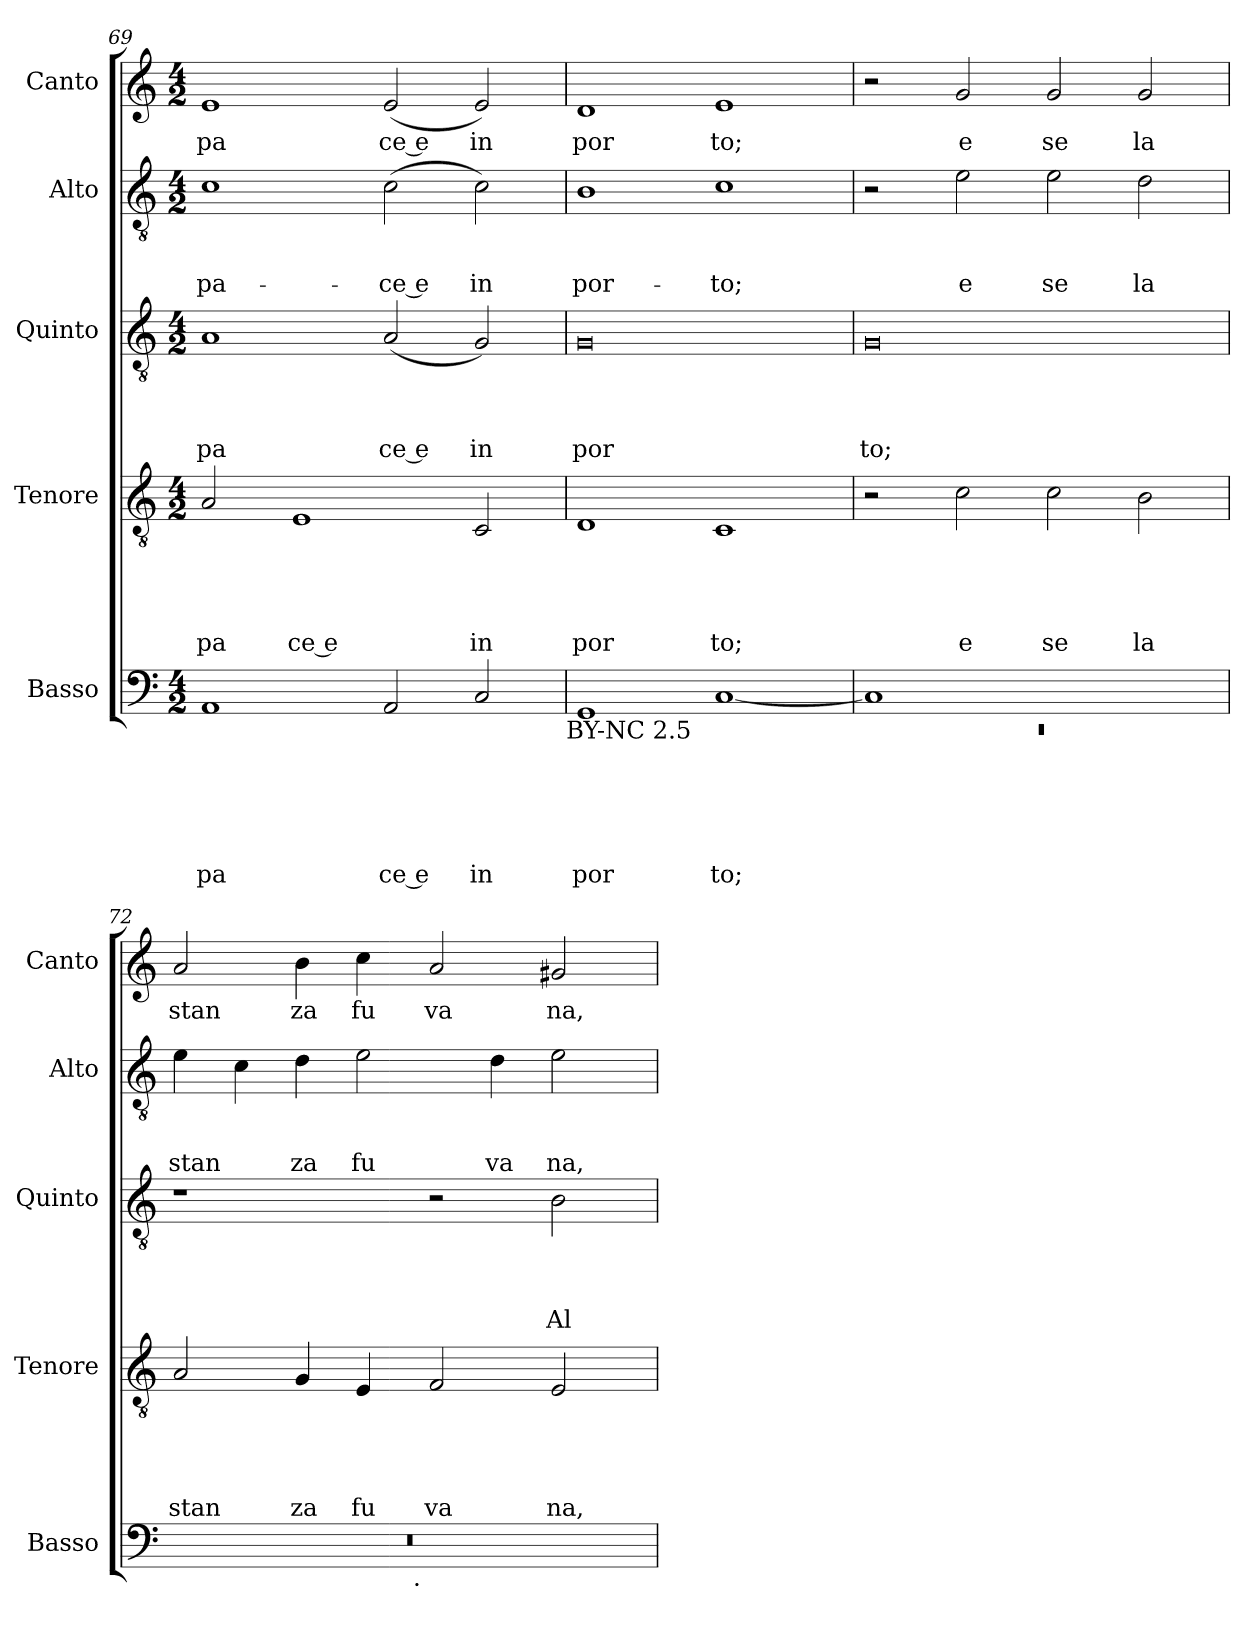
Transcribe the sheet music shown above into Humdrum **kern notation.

**kern	**text	**text	**text	**text	**text	**text	**kern	**text	**text	**text	**text	**text	**kern	**text	**text	**text	**text	**kern	**text	**text	**text	**kern	**text
*part5	*part5	*part5	*part5	*part5	*part5	*part5	*part4	*part4	*part4	*part4	*part4	*part4	*part3	*part3	*part3	*part3	*part3	*part2	*part2	*part2	*part2	*part1	*part1
*staff5	*staff5	*staff5	*staff5	*staff5	*staff5	*staff5	*staff4	*staff4	*staff4	*staff4	*staff4	*staff4	*staff3	*staff3	*staff3	*staff3	*staff3	*staff2	*staff2	*staff2	*staff2	*staff1	*staff1
*I"Basso	*	*	*	*	*	*	*I"Tenore	*	*	*	*	*	*I"Quinto	*	*	*	*	*I"Alto	*	*	*	*I"Canto	*
*I'Basso	*	*	*	*	*	*	*I'Tenore	*	*	*	*	*	*I'Quinto	*	*	*	*	*I'Alto	*	*	*	*I'Canto	*
*clefF4	*	*	*	*	*	*	*clefGv2	*	*	*	*	*	*clefGv2	*	*	*	*	*clefGv2	*	*	*	*clefG2	*
*k[]	*	*	*	*	*	*	*k[]	*	*	*	*	*	*k[]	*	*	*	*	*k[]	*	*	*	*k[]	*
*C:	*	*	*	*	*	*	*C:	*	*	*	*	*	*C:	*	*	*	*	*C:	*	*	*	*C:	*
*M4/2	*	*	*	*	*	*	*M4/2	*	*	*	*	*	*M4/2	*	*	*	*	*M4/2	*	*	*	*M4/2	*
=69	=69	=69	=69	=69	=69	=69	=69	=69	=69	=69	=69	=69	=69	=69	=69	=69	=69	=69	=69	=69	=69	=69	=69
!	!	!	!	!	!	!LO:LY:b	!	!	!	!	!	!LO:LY:b	!	!	!	!	!LO:LY:b	!	!	!	!LO:LY:b	!	!LO:LY:b
1AA	.	.	.	.	.	pa	2A/	.	.	.	.	pa	1A	.	.	.	pa	1c	.	.	pa-	1e	pa
!	!	!	!	!	!	!	!	!	!	!	!	!LO:LY:b:rj	!	!	!	!	!	!	!	!	!	!	!
.	.	.	.	.	.	.	1E	.	.	.	.	ce e	.	.	.	.	.	.	.	.	.	.	.
!	!	!	!	!	!	!LO:LY:b:rj	!	!	!	!	!	!	!	!	!	!	!LO:LY:b:rj	!	!	!	!LO:LY:b:rj	!	!LO:LY:b:rj
2AA/	.	.	.	.	.	ce e	.	.	.	.	.	.	(<2A/	.	.	.	ce e	(<2c\	.	.	-ce e	(<2e/	ce e
!	!	!	!	!	!	!LO:LY:b	!	!	!	!	!	!LO:LY:b	!	!	!	!	!LO:LY:b	!	!	!	!LO:LY:b	!	!LO:LY:b
2C/	.	.	.	.	.	in	2C/	.	.	.	.	in	2G/)	.	.	.	in	2c\)	.	.	in	2e/)	in
!LO:TX:b:t=BY-NC 2.5	!	!	!	!	!	!	!	!	!	!	!	!	!	!	!	!	!	!	!	!	!	!	!
=70	=70	=70	=70	=70	=70	=70	=70	=70	=70	=70	=70	=70	=70	=70	=70	=70	=70	=70	=70	=70	=70	=70	=70
!	!	!	!	!	!	!LO:LY:b	!	!	!	!	!	!LO:LY:b	!	!	!	!	!LO:LY:b	!	!	!	!LO:LY:b	!	!LO:LY:b
1GG	.	.	.	.	.	por	1D	.	.	.	.	por	0G	.	.	.	por	1B	.	.	por-	1d<	por
!	!	!	!	!	!	!LO:LY:b	!	!	!	!	!	!LO:LY:b	!	!	!	!	!	!	!	!	!LO:LY:b	!	!LO:LY:b
[<1C	.	.	.	.	.	to;	1C	.	.	.	.	to;	.	.	.	.	.	1c	.	.	-to;	1e	to;
=71	=71	=71	=71	=71	=71	=71	=71	=71	=71	=71	=71	=71	=71	=71	=71	=71	=71	=71	=71	=71	=71	=71	=71
*^	*	*	*	*	*	*	*	*	*	*	*	*	*	*	*	*	*	*	*	*	*	*	*
!	!LO:N:vis=1	!	!	!	!	!	!	!	!	!	!	!	!	!	!	!	!	!LO:LY:b	!	!	!	!	!	!
1C]	0rEE	.	.	.	.	.	.	2r	.	.	.	.	.	0G	.	.	.	to;	2r	.	.	.	2r	.
!	!	!	!	!	!	!	!	!	!	!	!	!	!LO:LY:b	!	!	!	!	!	!	!	!	!LO:LY:b	!	!LO:LY:b
.	.	.	.	.	.	.	.	2c\	.	.	.	.	e	.	.	.	.	.	2e\	.	.	e	2g/	e
!	!	!	!	!	!	!	!	!	!	!	!	!	!LO:LY:b	!	!	!	!	!	!	!	!	!LO:LY:b	!	!LO:LY:b
1ryy	.	.	.	.	.	.	.	2c\	.	.	.	.	se	.	.	.	.	.	2e\	.	.	se	2g/	se
!	!	!	!	!	!	!	!	!	!	!	!	!	!LO:LY:b	!	!	!	!	!	!	!	!	!LO:LY:b	!	!LO:LY:b
.	.	.	.	.	.	.	.	2B\	.	.	.	.	la	.	.	.	.	.	2d\	.	.	la	2g/	la
!!LO:LB:g=z
=72	=72	=72	=72	=72	=72	=72	=72	=72	=72	=72	=72	=72	=72	=72	=72	=72	=72	=72	=72	=72	=72	=72	=72	=72
!	!	!	!	!	!	!	!	!	!	!	!	!	!LO:LY:b	!	!	!	!	!	!	!	!	!LO:LY:b	!	!LO:LY:b
0r	2ryy	.	.	.	.	.	.	2A/	.	.	.	.	stan	1r	.	.	.	.	4e\	.	.	stan	2a/	stan
.	.	.	.	.	.	.	.	.	.	.	.	.	.	.	.	.	.	.	4c\	.	.	.	.	.
!	!	!	!	!	!	!	!	!	!	!	!	!	!LO:LY:b	!	!	!	!	!	!	!	!	!LO:LY:b	!	!LO:LY:b
.	4...ryy	.	.	.	.	.	.	4G/	.	.	.	.	za	.	.	.	.	.	4d\	.	.	za	4b\	za
!	!	!	!	!	!	!	!	!	!	!	!	!	!LO:LY:b	!	!	!	!	!	!	!	!	!LO:LY:b	!	!LO:LY:b
.	.	.	.	.	.	.	.	4E/	.	.	.	.	fu	.	.	.	.	.	2e\	.	.	fu	4cc\	fu
!	!LO:TX:b:t=.	!	!	!	!	!	!	!	!	!	!	!	!	!	!	!	!	!	!	!	!	!	!	!
.	1ryy	.	.	.	.	.	.	.	.	.	.	.	.	.	.	.	.	.	.	.	.	.	.	.
!	!	!	!	!	!	!	!	!	!	!	!	!	!LO:LY:b	!	!	!	!	!	!	!	!	!	!	!LO:LY:b
.	.	.	.	.	.	.	.	2F/	.	.	.	.	va	2r	.	.	.	.	.	.	.	.	2a/	va
!	!	!	!	!	!	!	!	!	!	!	!	!	!	!	!	!	!	!	!	!	!	!LO:LY:b	!	!
.	.	.	.	.	.	.	.	.	.	.	.	.	.	.	.	.	.	.	4d\	.	.	va	.	.
!	!	!	!	!	!	!	!	!	!	!	!	!	!LO:LY:b	!	!	!	!	!LO:LY:b	!	!	!	!LO:LY:b	!	!LO:LY:b
.	.	.	.	.	.	.	.	2E/	.	.	.	.	na,	2B\	.	.	.	Al	2e\	.	.	na,	2g#X/	na,
.	32ryy	.	.	.	.	.	.	.	.	.	.	.	.	.	.	.	.	.	.	.	.	.	.	.
*v	*v	*	*	*	*	*	*	*	*	*	*	*	*	*	*	*	*	*	*	*	*	*	*	*
=	=	=	=	=	=	=	=	=	=	=	=	=	=	=	=	=	=	=	=	=	=	=	=
*-	*-	*-	*-	*-	*-	*-	*-	*-	*-	*-	*-	*-	*-	*-	*-	*-	*-	*-	*-	*-	*-	*-	*-
